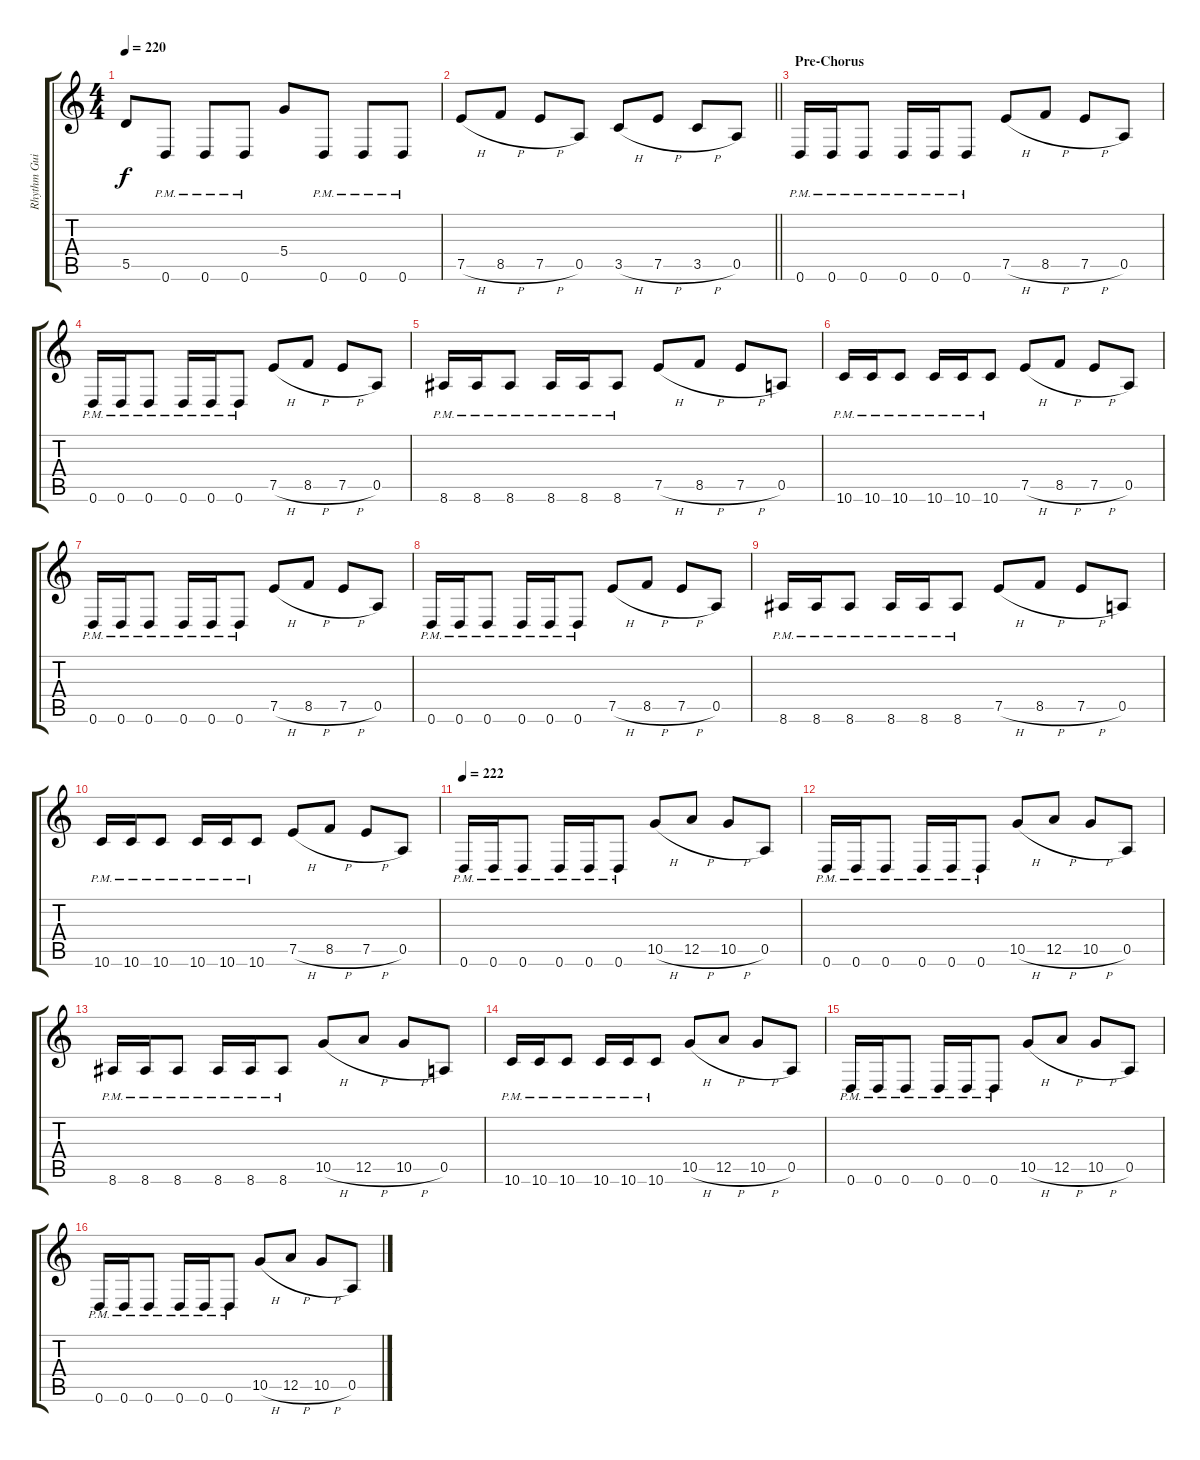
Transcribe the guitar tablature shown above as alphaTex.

\track ("Rhythm Guitar II" "Rhythm Gui") {instrument overdrivenguitar}
\staff {score tabs}
\tuning (E4 B3 G3 D3 A2 D2) {hide}
\ts (4 4)
\tempo 220
\clef g2
\ks c
5.5.8{dy f} 0.6{pm}.8 0.6{pm}.8 0.6{pm}.8 5.4.8 0.6{pm}.8 0.6{pm}.8 0.6{pm}.8 |
\barLineRight lightlight
7.5{h}.8 8.5{h}.8 7.5{h}.8 0.5.8 3.5{h}.8 7.5{h}.8 3.5{h}.8 0.5.8 |
\section ("" "Pre-Chorus")
0.6{pm}.16 0.6{pm}.16 0.6{pm}.8 0.6{pm}.16 0.6{pm}.16 0.6{pm}.8 7.5{h}.8 8.5{h}.8 7.5{h}.8 0.5.8 |
0.6{pm}.16 0.6{pm}.16 0.6{pm}.8 0.6{pm}.16 0.6{pm}.16 0.6{pm}.8 7.5{h}.8 8.5{h}.8 7.5{h}.8 0.5.8 |
8.6{pm}.16 8.6{pm}.16 8.6{pm}.8 8.6{pm}.16 8.6{pm}.16 8.6{pm}.8 7.5{h}.8 8.5{h}.8 7.5{h}.8 0.5.8 |
10.6{pm}.16 10.6{pm}.16 10.6{pm}.8 10.6{pm}.16 10.6{pm}.16 10.6{pm}.8 7.5{h}.8 8.5{h}.8 7.5{h}.8 0.5.8 |
0.6{pm}.16 0.6{pm}.16 0.6{pm}.8 0.6{pm}.16 0.6{pm}.16 0.6{pm}.8 7.5{h}.8 8.5{h}.8 7.5{h}.8 0.5.8 |
0.6{pm}.16 0.6{pm}.16 0.6{pm}.8 0.6{pm}.16 0.6{pm}.16 0.6{pm}.8 7.5{h}.8 8.5{h}.8 7.5{h}.8 0.5.8 |
8.6{pm}.16 8.6{pm}.16 8.6{pm}.8 8.6{pm}.16 8.6{pm}.16 8.6{pm}.8 7.5{h}.8 8.5{h}.8 7.5{h}.8 0.5.8 |
10.6{pm}.16 10.6{pm}.16 10.6{pm}.8 10.6{pm}.16 10.6{pm}.16 10.6{pm}.8 7.5{h}.8 8.5{h}.8 7.5{h}.8 0.5.8 |
\tempo 222
0.6{pm}.16 0.6{pm}.16 0.6{pm}.8 0.6{pm}.16 0.6{pm}.16 0.6{pm}.8 10.5{h}.8 12.5{h}.8 10.5{h}.8 0.5.8 |
0.6{pm}.16 0.6{pm}.16 0.6{pm}.8 0.6{pm}.16 0.6{pm}.16 0.6{pm}.8 10.5{h}.8 12.5{h}.8 10.5{h}.8 0.5.8 |
8.6{pm}.16 8.6{pm}.16 8.6{pm}.8 8.6{pm}.16 8.6{pm}.16 8.6{pm}.8 10.5{h}.8 12.5{h}.8 10.5{h}.8 0.5.8 |
10.6{pm}.16 10.6{pm}.16 10.6{pm}.8 10.6{pm}.16 10.6{pm}.16 10.6{pm}.8 10.5{h}.8 12.5{h}.8 10.5{h}.8 0.5.8 |
0.6{pm}.16 0.6{pm}.16 0.6{pm}.8 0.6{pm}.16 0.6{pm}.16 0.6{pm}.8 10.5{h}.8 12.5{h}.8 10.5{h}.8 0.5.8 |
0.6{pm}.16 0.6{pm}.16 0.6{pm}.8 0.6{pm}.16 0.6{pm}.16 0.6{pm}.8 10.5{h}.8 12.5{h}.8 10.5{h}.8 0.5.8
